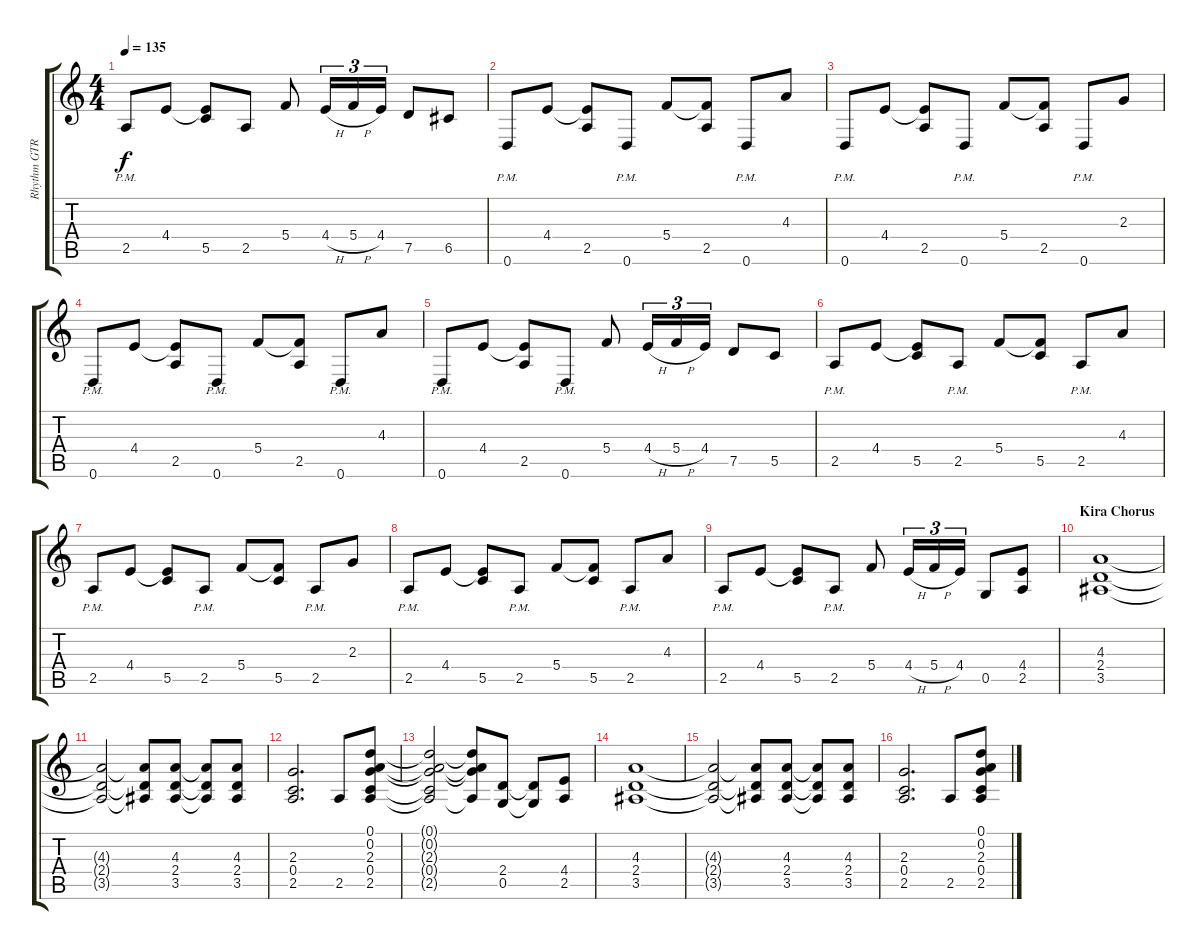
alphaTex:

\track ("Rhythm GTR 1" "Rhythm GTR") {instrument overdrivenguitar}
\staff {score tabs}
\tuning (D4 A3 F3 C3 G2 D2) {hide}
\ts (4 4)
\tempo 135
\clef g2
\ks aminor
2.5{pm}.8{dy f} 4.4.8 (4.4{t} 5.5).8 2.5.8 5.4.8 4.4{h}.16{tu (3 2)} 5.4{h}.16{tu (3 2)} 4.4.16{tu (3 2)} 7.5.8 6.5.8 |
0.6{pm}.8 4.4.8 (4.4{t} 2.5).8 0.6{pm}.8 5.4.8 (5.4{t} 2.5).8 0.6{pm}.8 4.3.8 |
0.6{pm}.8 4.4.8 (4.4{t} 2.5).8 0.6{pm}.8 5.4.8 (5.4{t} 2.5).8 0.6{pm}.8 2.3.8 |
0.6{pm}.8 4.4.8 (4.4{t} 2.5).8 0.6{pm}.8 5.4.8 (5.4{t} 2.5).8 0.6{pm}.8 4.3.8 |
0.6{pm}.8 4.4.8 (4.4{t} 2.5).8 0.6{pm}.8 5.4.8 4.4{h}.16{tu (3 2)} 5.4{h}.16{tu (3 2)} 4.4.16{tu (3 2)} 7.5.8 5.5.8 |
2.5{pm}.8 4.4.8 (4.4{t} 5.5).8 2.5{pm}.8 5.4.8 (5.4{t} 5.5).8 2.5{pm}.8 4.3.8 |
2.5{pm}.8 4.4.8 (4.4{t} 5.5).8 2.5{pm}.8 5.4.8 (5.4{t} 5.5).8 2.5{pm}.8 2.3.8 |
2.5{pm}.8 4.4.8 (4.4{t} 5.5).8 2.5{pm}.8 5.4.8 (5.4{t} 5.5).8 2.5{pm}.8 4.3.8 |
2.5{pm}.8 4.4.8 (4.4{t} 5.5).8 2.5{pm}.8 5.4.8 4.4{h}.16{tu (3 2)} 5.4{h}.16{tu (3 2)} 4.4.16{tu (3 2)} 0.5.8 (4.4 2.5).8 |
\section ("" "Kira Chorus")
(4.3 2.4 3.5).1 |
(4.3{t} 2.4{t} 3.5{t}).2 (4.3{t} 2.4{t} 3.5{t}).8 (4.3 2.4 3.5).8 (4.3{t} 2.4{t} 3.5{t}).8 (4.3 2.4 3.5).8 |
(2.3 0.4 2.5).2{d} 2.5.8 (0.1 0.2 2.3 0.4 2.5).8 |
(0.1{t} 0.2{t} 2.3{t} 0.4{t} 2.5{t}).2 (0.1{t} 0.2{t} 2.3{t} 2.5{t}).8 (2.4 0.5).8 (2.4{t} 0.5{t}).8 (4.4 2.5).8 |
(4.3 2.4 3.5).1 |
(4.3{t} 2.4{t} 3.5{t}).2 (4.3{t} 2.4{t} 3.5{t}).8 (4.3 2.4 3.5).8 (4.3{t} 2.4{t} 3.5{t}).8 (4.3 2.4 3.5).8 |
(2.3 0.4 2.5).2{d} 2.5.8 (0.1 0.2 2.3 0.4 2.5).8
